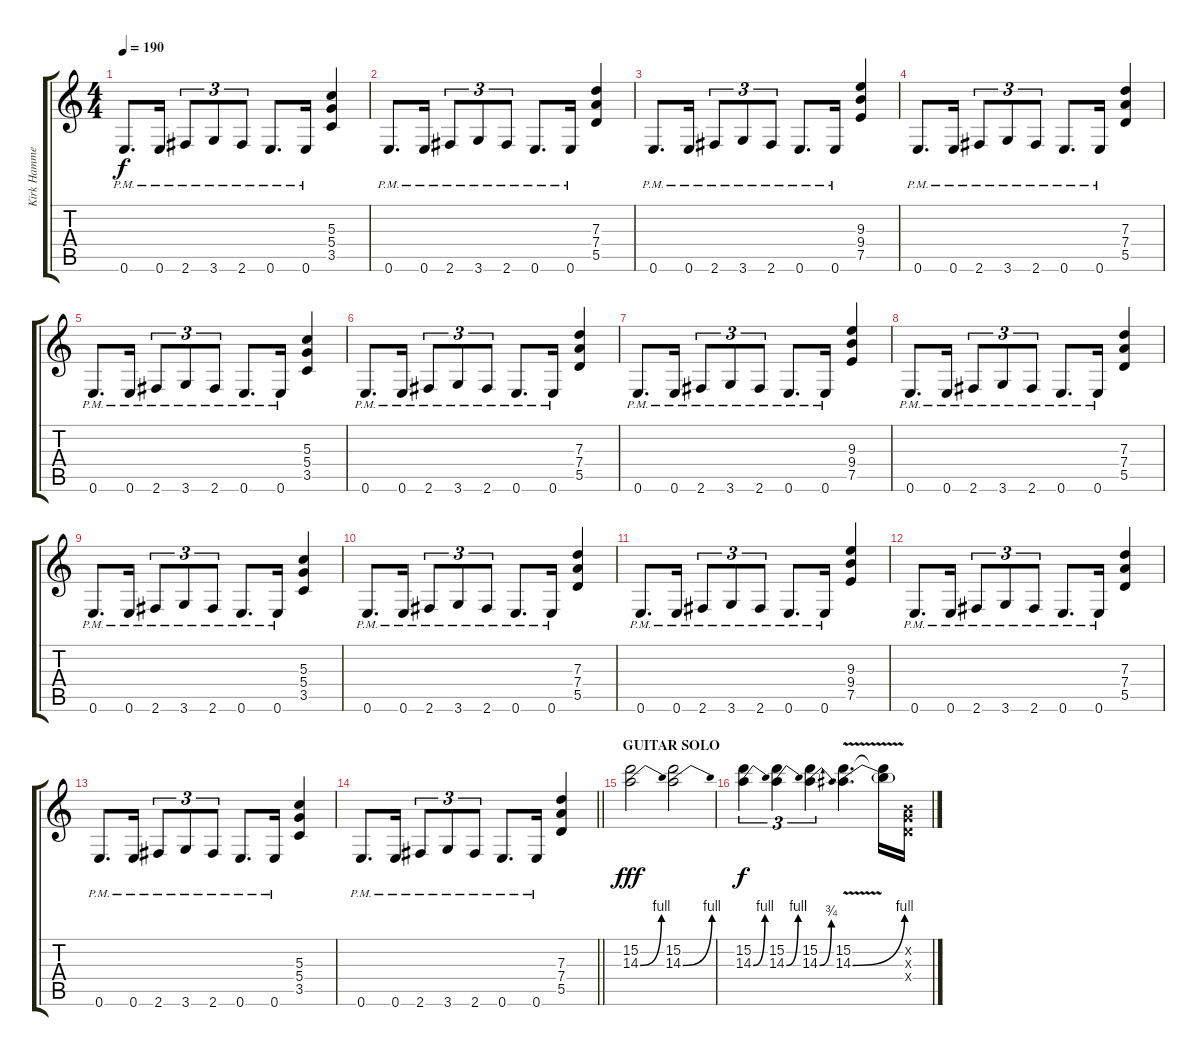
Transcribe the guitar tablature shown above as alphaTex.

\track ("Kirk Hammett - lead and rhythm guitar" "Kirk Hamme") {instrument distortionguitar}
\staff {score tabs}
\tuning (E4 B3 G3 D3 A2 E2) {hide}
\ts (4 4)
\tempo 190
\clef g2
\ks c
0.6{pm}.8{d dy f} 0.6{pm}.16 2.6{pm}.8{tu (3 2)} 3.6{pm}.8{tu (3 2)} 2.6{pm}.8{tu (3 2)} 0.6{pm}.8{d} 0.6{pm}.16 (5.3 5.4 3.5).4 |
0.6{pm}.8{d} 0.6{pm}.16 2.6{pm}.8{tu (3 2)} 3.6{pm}.8{tu (3 2)} 2.6{pm}.8{tu (3 2)} 0.6{pm}.8{d} 0.6{pm}.16 (7.3 7.4 5.5).4 |
0.6{pm}.8{d} 0.6{pm}.16 2.6{pm}.8{tu (3 2)} 3.6{pm}.8{tu (3 2)} 2.6{pm}.8{tu (3 2)} 0.6{pm}.8{d} 0.6{pm}.16 (9.3 9.4 7.5).4 |
0.6{pm}.8{d} 0.6{pm}.16 2.6{pm}.8{tu (3 2)} 3.6{pm}.8{tu (3 2)} 2.6{pm}.8{tu (3 2)} 0.6{pm}.8{d} 0.6{pm}.16 (7.3 7.4 5.5).4 |
0.6{pm}.8{d} 0.6{pm}.16 2.6{pm}.8{tu (3 2)} 3.6{pm}.8{tu (3 2)} 2.6{pm}.8{tu (3 2)} 0.6{pm}.8{d} 0.6{pm}.16 (5.3 5.4 3.5).4 |
0.6{pm}.8{d} 0.6{pm}.16 2.6{pm}.8{tu (3 2)} 3.6{pm}.8{tu (3 2)} 2.6{pm}.8{tu (3 2)} 0.6{pm}.8{d} 0.6{pm}.16 (7.3 7.4 5.5).4 |
0.6{pm}.8{d} 0.6{pm}.16 2.6{pm}.8{tu (3 2)} 3.6{pm}.8{tu (3 2)} 2.6{pm}.8{tu (3 2)} 0.6{pm}.8{d} 0.6{pm}.16 (9.3 9.4 7.5).4 |
0.6{pm}.8{d} 0.6{pm}.16 2.6{pm}.8{tu (3 2)} 3.6{pm}.8{tu (3 2)} 2.6{pm}.8{tu (3 2)} 0.6{pm}.8{d} 0.6{pm}.16 (7.3 7.4 5.5).4 |
0.6{pm}.8{d} 0.6{pm}.16 2.6{pm}.8{tu (3 2)} 3.6{pm}.8{tu (3 2)} 2.6{pm}.8{tu (3 2)} 0.6{pm}.8{d} 0.6{pm}.16 (5.3 5.4 3.5).4 |
0.6{pm}.8{d} 0.6{pm}.16 2.6{pm}.8{tu (3 2)} 3.6{pm}.8{tu (3 2)} 2.6{pm}.8{tu (3 2)} 0.6{pm}.8{d} 0.6{pm}.16 (7.3 7.4 5.5).4 |
0.6{pm}.8{d} 0.6{pm}.16 2.6{pm}.8{tu (3 2)} 3.6{pm}.8{tu (3 2)} 2.6{pm}.8{tu (3 2)} 0.6{pm}.8{d} 0.6{pm}.16 (9.3 9.4 7.5).4 |
0.6{pm}.8{d} 0.6{pm}.16 2.6{pm}.8{tu (3 2)} 3.6{pm}.8{tu (3 2)} 2.6{pm}.8{tu (3 2)} 0.6{pm}.8{d} 0.6{pm}.16 (7.3 7.4 5.5).4 |
0.6{pm}.8{d} 0.6{pm}.16 2.6{pm}.8{tu (3 2)} 3.6{pm}.8{tu (3 2)} 2.6{pm}.8{tu (3 2)} 0.6{pm}.8{d} 0.6{pm}.16 (5.3 5.4 3.5).4 |
\barLineRight lightlight
0.6{pm}.8{d} 0.6{pm}.16 2.6{pm}.8{tu (3 2)} 3.6{pm}.8{tu (3 2)} 2.6{pm}.8{tu (3 2)} 0.6{pm}.8{d} 0.6{pm}.16 (7.3 7.4 5.5).4 |
\section ("" "GUITAR SOLO")
(15.2 14.3{be (bend 0 0 60 4)}).2{dy fff volume 16} (15.2 14.3{be (bend 0 0 60 4)}).2 |
(15.2 14.3{be (bend 0 0 60 4)}).4{tu (3 2) dy f} (15.2 14.3{be (bend 0 0 60 4)}).4{tu (3 2)} (15.2 14.3{be (bend 0 0 60 3)}).4{tu (3 2)} (15.2 14.3{be (bend 0 0 60 4) v}).4{d} (15.2{t} 14.3{t}).16 (0.2{x} 0.3{x} 0.4{x}).16
